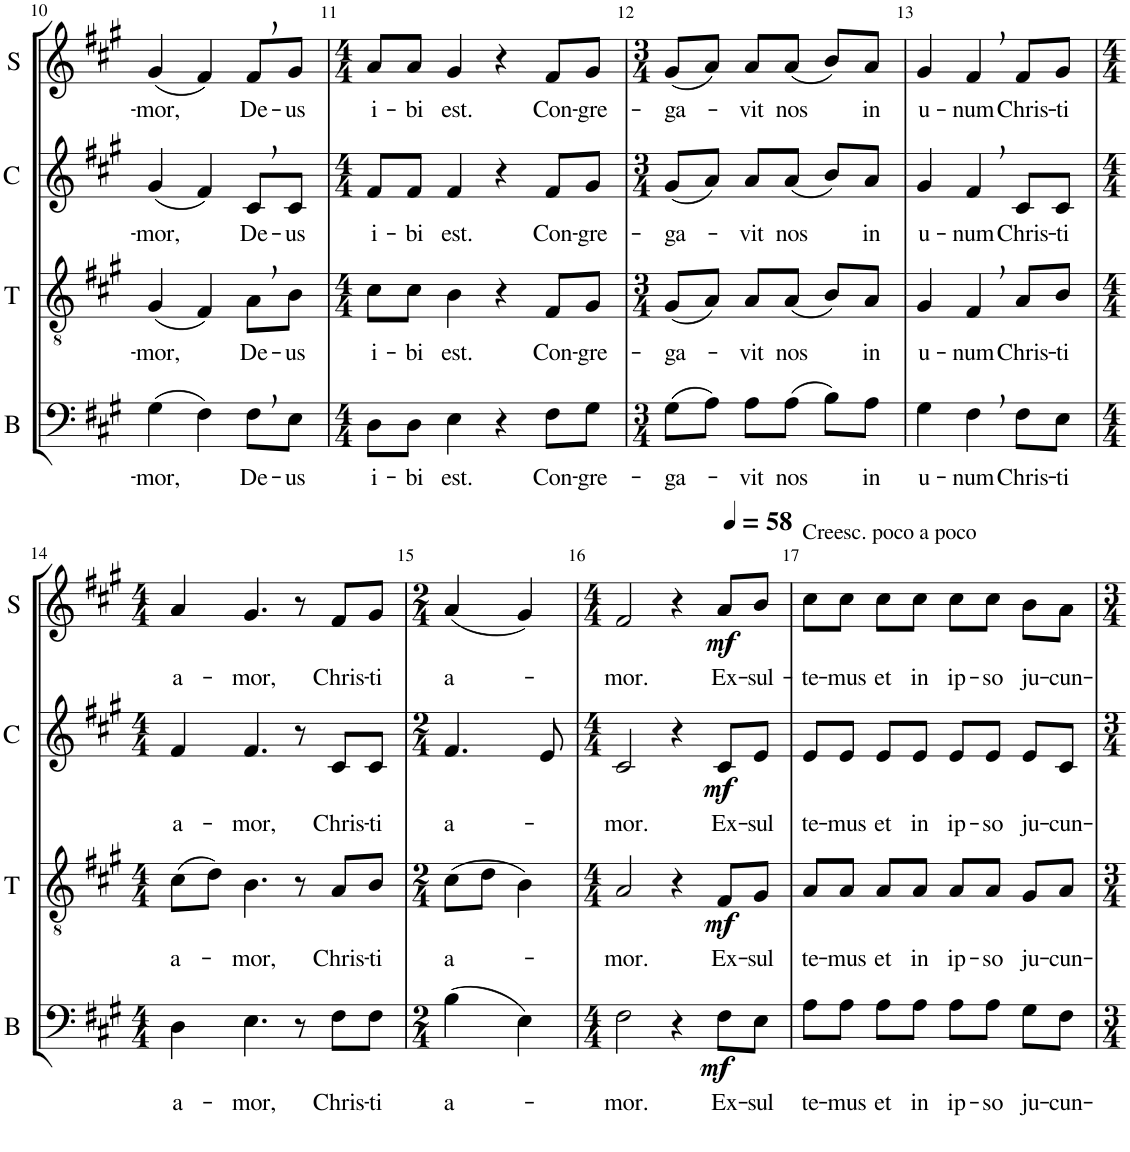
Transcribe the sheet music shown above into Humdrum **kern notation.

**kern	**text	**dynam	**kern	**text	**dynam	**kern	**text	**dynam	**kern	**text	**dynam
*part4	*part4	*part4	*part3	*part3	*part3	*part2	*part2	*part2	*part1	*part1	*part1
*staff4	*staff4	*staff4	*staff3	*staff3	*staff3	*staff2	*staff2	*staff2	*staff1	*staff1	*staff1
*I"Bassi	*	*	*I"Tenori	*	*	*I"Contralti	*	*	*I"Soprani	*	*
*I'B	*	*	*I'T	*	*	*I'C	*	*	*I'S	*	*
!!LO:PB:g=z
*clefF4	*	*	*clefGv2	*	*	*clefG2	*	*	*clefG2	*	*
*	*	*	*	*	*	*	*	*	*Trd1c2	*	*
*k[f#c#g#]	*	*	*k[f#c#g#]	*	*	*k[f#c#g#]	*	*	*k[f#c#g#]	*	*
*M3/4	*	*	*M3/4	*	*	*M3/4	*	*	*M3/4	*	*
=10	=10	=10	=10	=10	=10	=10	=10	=10	=10	=10	=10
!	!LO:LY:b	!	!	!LO:LY:b	!	!	!LO:LY:b	!	!	!LO:LY:b	!
(4G#\	-mor,	.	(4G#/	-mor,	.	(4g#/	-mor,	.	(4g#/	-mor,	.
4F#\)	.	.	4F#/)	.	.	4f#/)	.	.	4f#/)	.	.
!	!LO:LY:b	!	!	!LO:LY:b	!	!	!LO:LY:b	!	!	!LO:LY:b	!
8F#,\L	De-	.	8A,\L	De-	.	8c#,/L	De-	.	8f#,/L	De-	.
!	!LO:LY:b	!	!	!LO:LY:b	!	!	!LO:LY:b	!	!	!LO:LY:b	!
8E\J	-us	.	8B\J	-us	.	8c#/J	-us	.	8g#/J	-us	.
=11	=11	=11	=11	=11	=11	=11	=11	=11	=11	=11	=11
*M4/4	*	*	*M4/4	*	*	*M4/4	*	*	*M4/4	*	*
!	!LO:LY:b	!	!	!LO:LY:b	!	!	!LO:LY:b	!	!	!LO:LY:b	!
8D\L	i-	.	8c#\L	i-	.	8f#/L	i-	.	8a/L	i-	.
!	!LO:LY:b	!	!	!LO:LY:b	!	!	!LO:LY:b	!	!	!LO:LY:b	!
8D\J	-bi	.	8c#\J	-bi	.	8f#/J	-bi	.	8a/J	-bi	.
!	!LO:LY:b	!	!	!LO:LY:b	!	!	!LO:LY:b	!	!	!LO:LY:b	!
4E\	est.	.	4B\	est.	.	4f#/	est.	.	4g#/	est.	.
4r	.	.	4r	.	.	4r	.	.	4r	.	.
!	!LO:LY:b	!	!	!LO:LY:b	!	!	!LO:LY:b	!	!	!LO:LY:b	!
8F#\L	Con-	.	8F#/L	Con-	.	8f#/L	Con-	.	8f#/L	Con-	.
!	!LO:LY:b	!	!	!LO:LY:b	!	!	!LO:LY:b	!	!	!LO:LY:b	!
8G#\J	-gre-	.	8G#/J	-gre-	.	8g#/J	-gre-	.	8g#/J	-gre-	.
=12	=12	=12	=12	=12	=12	=12	=12	=12	=12	=12	=12
*M3/4	*	*	*M3/4	*	*	*M3/4	*	*	*M3/4	*	*
!	!LO:LY:b	!	!	!LO:LY:b	!	!	!LO:LY:b	!	!	!LO:LY:b	!
(8G#\L	-ga-	.	(8G#/L	-ga-	.	(8g#/L	-ga-	.	(8g#/L	-ga-	.
8A\J)	.	.	8A/J)	.	.	8a/J)	.	.	8a/J)	.	.
!	!LO:LY:b	!	!	!LO:LY:b	!	!	!LO:LY:b	!	!	!LO:LY:b	!
8A\L	-vit	.	8A/L	-vit	.	8a/L	-vit	.	8a/L	-vit	.
!	!LO:LY:b	!	!	!LO:LY:b	!	!	!LO:LY:b	!	!	!LO:LY:b	!
(8A\J	nos	.	(8A/J	nos	.	(8a/J	nos	.	(8a/J	nos	.
8B\L)	.	.	8B/L)	.	.	8b/L)	.	.	8b/L)	.	.
!	!LO:LY:b	!	!	!LO:LY:b	!	!	!LO:LY:b	!	!	!LO:LY:b	!
8A\J	in	.	8A/J	in	.	8a/J	in	.	8a/J	in	.
=13	=13	=13	=13	=13	=13	=13	=13	=13	=13	=13	=13
!	!LO:LY:b	!	!	!LO:LY:b	!	!	!LO:LY:b	!	!	!LO:LY:b	!
4G#\	u-	.	4G#/	u-	.	4g#/	u-	.	4g#/	u-	.
!	!LO:LY:b	!	!	!LO:LY:b	!	!	!LO:LY:b	!	!	!LO:LY:b	!
4F#,\	-num	.	4F#,/	-num	.	4f#,/	-num	.	4f#,/	-num	.
!	!LO:LY:b	!	!	!LO:LY:b	!	!	!LO:LY:b	!	!	!LO:LY:b	!
8F#\L	Chris-	.	8A/L	Chris-	.	8c#/L	Chris-	.	8f#/L	Chris-	.
!	!LO:LY:b	!	!	!LO:LY:b	!	!	!LO:LY:b	!	!	!LO:LY:b	!
8E\J	-ti	.	8B/J	-ti	.	8c#/J	-ti	.	8g#/J	-ti	.
!!LO:LB:g=z
=14	=14	=14	=14	=14	=14	=14	=14	=14	=14	=14	=14
*M4/4	*	*	*M4/4	*	*	*M4/4	*	*	*M4/4	*	*
!	!LO:LY:b	!	!	!LO:LY:b	!	!	!LO:LY:b	!	!	!LO:LY:b	!
4D\	a-	.	(8c#\L	a-	.	4f#/	a-	.	4a/	a-	.
.	.	.	8d\J)	.	.	.	.	.	.	.	.
!	!LO:LY:b	!	!	!LO:LY:b	!	!	!LO:LY:b	!	!	!LO:LY:b	!
4.E\	mor,	.	4.B\	mor,	.	4.f#/	mor,	.	4.g#/	mor,	.
8r	.	.	8r	.	.	8r	.	.	8r	.	.
!	!LO:LY:b	!	!	!LO:LY:b	!	!	!LO:LY:b	!	!	!LO:LY:b	!
8F#\L	Chris-	.	8A/L	Chris-	.	8c#/L	Chris-	.	8f#/L	Chris-	.
!	!LO:LY:b	!	!	!LO:LY:b	!	!	!LO:LY:b	!	!	!LO:LY:b	!
8F#\J	-ti	.	8B/J	-ti	.	8c#/J	-ti	.	8g#/J	-ti	.
=15	=15	=15	=15	=15	=15	=15	=15	=15	=15	=15	=15
*M2/4	*	*	*M2/4	*	*	*M2/4	*	*	*M2/4	*	*
!	!LO:LY:b	!	!	!LO:LY:b	!	!	!LO:LY:b	!	!	!LO:LY:b	!
(4B\	a-	.	(8c#\L	a-	.	4.f#/	a-	.	(4a/	a-	.
.	.	.	8d\J	.	.	.	.	.	.	.	.
4E\)	.	.	4B\)	.	.	.	.	.	4g#/)	.	.
.	.	.	.	.	.	8e/	.	.	.	.	.
=16	=16	=16	=16	=16	=16	=16	=16	=16	=16	=16	=16
*M4/4	*	*	*M4/4	*	*	*M4/4	*	*	*M4/4	*	*
!	!LO:LY:b	!	!	!LO:LY:b	!	!	!LO:LY:b	!	!	!LO:LY:b	!
2F#\	-mor.	.	2A/	-mor.	.	2c#/	-mor.	.	2f#/	-mor.	.
4r	.	.	4r	.	.	4r	.	.	4r	.	.
*	*	*	*	*	*	*	*	*	*MM58	*	*
!	!LO:LY:b	!LO:DY:b	!	!LO:LY:b	!LO:DY:b	!	!LO:LY:b	!LO:DY:b	!	!LO:LY:b	!LO:DY:b
8F#\L	Ex-	mf	8F#/L	Ex-	mf	8c#/L	Ex-	mf	8a/L	Ex-	mf
!	!LO:LY:b	!	!	!LO:LY:b	!	!	!LO:LY:b	!	!	!LO:LY:b	!
8E\J	-sul	.	8G#/J	-sul	.	8e/J	-sul	.	8b/J	-sul-	.
=17	=17	=17	=17	=17	=17	=17	=17	=17	=17	=17	=17
!	!	!	!	!	!	!	!	!	!LO:TX:a:t=Creesc. poco a poco	!	!
!	!LO:LY:b	!	!	!LO:LY:b	!	!	!LO:LY:b	!	!	!LO:LY:b	!
8A\L	-te-	.	8A/L	-te-	.	8e/L	-te-	.	8cc#\L	-te-	.
!	!LO:LY:b	!	!	!LO:LY:b	!	!	!LO:LY:b	!	!	!LO:LY:b	!
8A\J	-mus	.	8A/J	-mus	.	8e/J	-mus	.	8cc#\J	-mus	.
!	!LO:LY:b	!	!	!LO:LY:b	!	!	!LO:LY:b	!	!	!LO:LY:b	!
8A\L	et	.	8A/L	et	.	8e/L	et	.	8cc#\L	et	.
!	!LO:LY:b	!	!	!LO:LY:b	!	!	!LO:LY:b	!	!	!LO:LY:b	!
8A\J	in	.	8A/J	in	.	8e/J	in	.	8cc#\J	in	.
!	!LO:LY:b	!	!	!LO:LY:b	!	!	!LO:LY:b	!	!	!LO:LY:b	!
8A\L	ip-	.	8A/L	ip-	.	8e/L	ip-	.	8cc#\L	ip-	.
!	!LO:LY:b	!	!	!LO:LY:b	!	!	!LO:LY:b	!	!	!LO:LY:b	!
8A\J	-so	.	8A/J	-so	.	8e/J	-so	.	8cc#\J	-so	.
!	!LO:LY:b	!	!	!LO:LY:b	!	!	!LO:LY:b	!	!	!LO:LY:b	!
8G#\L	ju-	.	8G#/L	ju-	.	8e/L	ju-	.	8b\L	ju-	.
!	!LO:LY:b	!	!	!LO:LY:b	!	!	!LO:LY:b	!	!	!LO:LY:b	!
8F#\J	-cun-	.	8A/J	-cun-	.	8c#/J	-cun-	.	8a\J	-cun-	.
=	=	=	=	=	=	=	=	=	=	=	=
*-	*-	*-	*-	*-	*-	*-	*-	*-	*-	*-	*-
